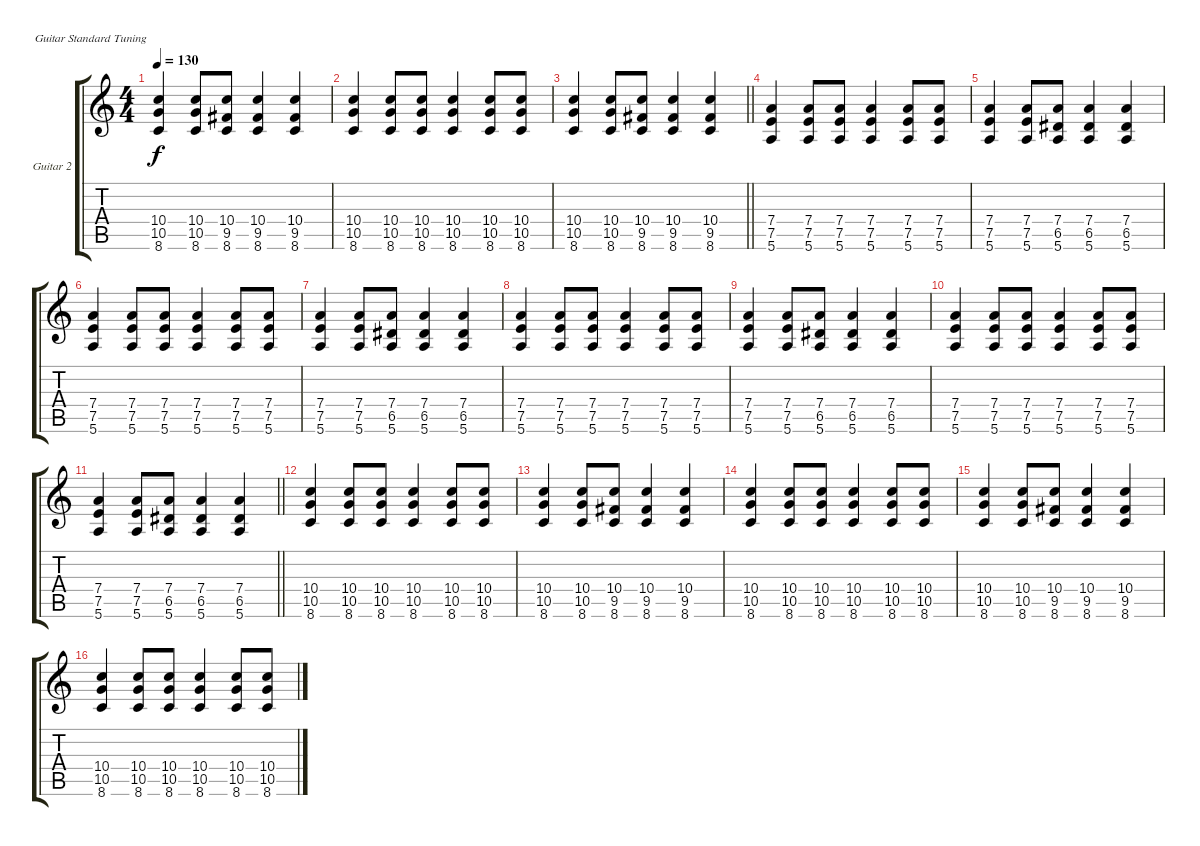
\defaultSystemsLayout 4
\bracketExtendMode groupsimilarinstruments
\firstSystemTrackNameOrientation horizontal
\otherSystemsTrackNameOrientation horizontal
\track ("Guitar 2" "Guitar 2") {instrument distortionguitar}
\staff {score tabs}
\tuning (E4 B3 G3 D3 A2 E2)
\ts (4 4)
\tempo 130
\clef g2
\scale
0.333333
\ks aminor
(8.6 10.5 10.4).4{dy f} (8.6 10.5 10.4).8 (8.6 9.5 10.4).8 (8.6 9.5 10.4).4 (8.6 9.5 10.4).4 |
\scale
0.333333 (8.6 10.5 10.4).4 (8.6 10.5 10.4).8 (8.6 10.5 10.4).8 (8.6 10.5 10.4).4 (8.6 10.5 10.4).8 (8.6 10.5 10.4).8 |
\scale
0.333333
\barLineRight lightlight
(8.6 10.5 10.4).4 (8.6 10.5 10.4).8 (8.6 9.5 10.4).8 (8.6 9.5 10.4).4 (8.6 9.5 10.4).4 |
\scale
0.333333 (5.6 7.5 7.4).4 (5.6 7.5 7.4).8 (5.6 7.5 7.4).8 (5.6 7.5 7.4).4 (5.6 7.5 7.4).8 (5.6 7.5 7.4).8 |
\scale
0.333333 (5.6 7.5 7.4).4 (5.6 7.5 7.4).8 (5.6 6.5 7.4).8 (5.6 6.5 7.4).4 (5.6 6.5 7.4).4 |
\scale
0.333333 (5.6 7.5 7.4).4 (5.6 7.5 7.4).8 (5.6 7.5 7.4).8 (5.6 7.5 7.4).4 (5.6 7.5 7.4).8 (5.6 7.5 7.4).8 |
\scale
0.333333 (5.6 7.5 7.4).4 (5.6 7.5 7.4).8 (5.6 6.5 7.4).8 (5.6 6.5 7.4).4 (5.6 6.5 7.4).4 |
\scale
0.333333 (5.6 7.5 7.4).4 (5.6 7.5 7.4).8 (5.6 7.5 7.4).8 (5.6 7.5 7.4).4 (5.6 7.5 7.4).8 (5.6 7.5 7.4).8 |
\scale
0.333333 (5.6 7.5 7.4).4 (5.6 7.5 7.4).8 (5.6 6.5 7.4).8 (5.6 6.5 7.4).4 (5.6 6.5 7.4).4 |
\scale
0.333333 (5.6 7.5 7.4).4 (5.6 7.5 7.4).8 (5.6 7.5 7.4).8 (5.6 7.5 7.4).4 (5.6 7.5 7.4).8 (5.6 7.5 7.4).8 |
\scale
0.333333
\barLineRight lightlight
(5.6 7.5 7.4).4 (5.6 7.5 7.4).8 (5.6 6.5 7.4).8 (5.6 6.5 7.4).4 (5.6 6.5 7.4).4 |
\scale
0.333333 (8.6 10.5 10.4).4 (8.6 10.5 10.4).8 (8.6 10.5 10.4).8 (8.6 10.5 10.4).4 (8.6 10.5 10.4).8 (8.6 10.5 10.4).8 |
\scale
0.333333 (8.6 10.5 10.4).4 (8.6 10.5 10.4).8 (8.6 9.5 10.4).8 (8.6 9.5 10.4).4 (8.6 9.5 10.4).4 |
\scale
0.333333 (8.6 10.5 10.4).4 (8.6 10.5 10.4).8 (8.6 10.5 10.4).8 (8.6 10.5 10.4).4 (8.6 10.5 10.4).8 (8.6 10.5 10.4).8 |
\scale
0.333333 (8.6 10.5 10.4).4 (8.6 10.5 10.4).8 (8.6 9.5 10.4).8 (8.6 9.5 10.4).4 (8.6 9.5 10.4).4 |
\scale
0.333333 (8.6 10.5 10.4).4 (8.6 10.5 10.4).8 (8.6 10.5 10.4).8 (8.6 10.5 10.4).4 (8.6 10.5 10.4).8 (8.6 10.5 10.4).8
